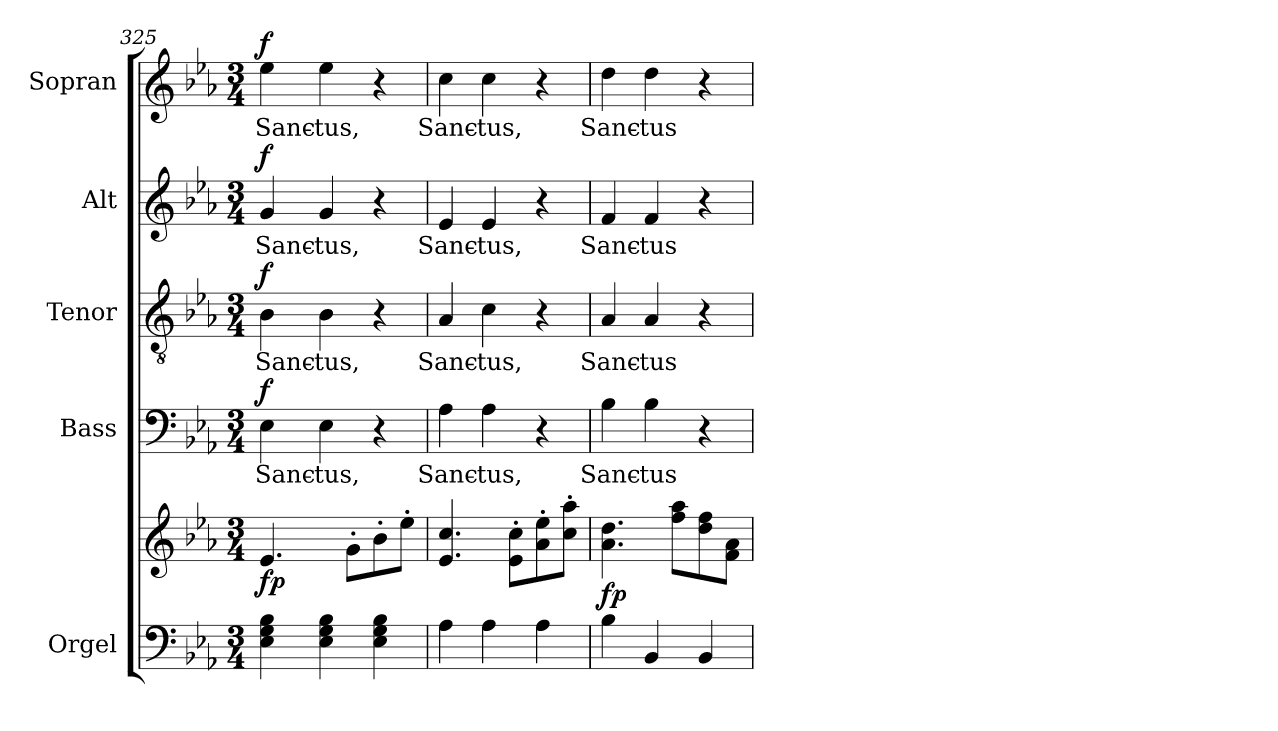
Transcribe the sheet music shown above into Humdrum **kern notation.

**kern	**kern	**dynam	**kern	**text	**dynam	**kern	**text	**dynam	**kern	**text	**dynam	**kern	**text	**dynam
*part5	*part5	*part5	*part4	*part4	*part4	*part3	*part3	*part3	*part2	*part2	*part2	*part1	*part1	*part1
*staff6	*staff5	*staff5/6	*staff4	*staff4	*staff4	*staff3	*staff3	*staff3	*staff2	*staff2	*staff2	*staff1	*staff1	*staff1
*I"Orgel	*	*	*I"Bass	*	*	*I"Tenor	*	*	*I"Alt	*	*	*I"Sopran	*	*
*I'Org.	*	*	*I'B.	*	*	*I'T.	*	*	*I'A.	*	*	*I'S.	*	*
*clefF4	*clefG2	*	*clefF4	*	*	*clefGv2	*	*	*clefG2	*	*	*clefG2	*	*
*k[b-e-a-]	*k[b-e-a-]	*	*k[b-e-a-]	*	*	*k[b-e-a-]	*	*	*k[b-e-a-]	*	*	*k[b-e-a-]	*	*
*E-:	*E-:	*	*E-:	*	*	*E-:	*	*	*E-:	*	*	*E-:	*	*
*M3/4	*M3/4	*	*M3/4	*	*	*M3/4	*	*	*M3/4	*	*	*M3/4	*	*
=325	=325	=325	=325	=325	=325	=325	=325	=325	=325	=325	=325	=325	=325	=325
!	!	!LO:DY:b	!	!LO:LY:b	!LO:DY:a	!	!LO:LY:b	!LO:DY:a	!	!LO:LY:b	!LO:DY:a	!	!LO:LY:b	!LO:DY:a
4E-\ 4G\ 4B-\	4.e-/	fp	4E-\	Sanc-	f	4B-\	Sanc-	f	4g/	Sanc-	f	4ee-\	Sanc-	f
!	!	!	!	!LO:LY:b	!	!	!LO:LY:b	!	!	!LO:LY:b	!	!	!LO:LY:b	!
4E-\ 4G\ 4B-\	.	.	4E-\	-tus,	.	4B-\	-tus,	.	4g/	-tus,	.	4ee-\	-tus,	.
.	8g'>\L	.	.	.	.	.	.	.	.	.	.	.	.	.
4E-\ 4G\ 4B-\	8b-'>\	.	4r	.	.	4r	.	.	4r	.	.	4r	.	.
.	8ee-'>\J	.	.	.	.	.	.	.	.	.	.	.	.	.
=326	=326	=326	=326	=326	=326	=326	=326	=326	=326	=326	=326	=326	=326	=326
!	!	!	!	!LO:LY:b	!	!	!LO:LY:b	!	!	!LO:LY:b	!	!	!LO:LY:b	!
4A-\	4.e-/ 4.cc/	.	4A-\	Sanc-	.	4A-/	Sanc-	.	4e-/	Sanc-	.	4cc\	Sanc-	.
!	!	!	!	!LO:LY:b	!	!	!LO:LY:b	!	!	!LO:LY:b	!	!	!LO:LY:b	!
4A-\	.	.	4A-\	-tus,	.	4c\	-tus,	.	4e-/	-tus,	.	4cc\	-tus,	.
.	8e-\'> 8cc\'>L	.	.	.	.	.	.	.	.	.	.	.	.	.
4A-\	8a-\'> 8ee-\'>	.	4r	.	.	4r	.	.	4r	.	.	4r	.	.
.	8cc\'> 8aa-\'>J	.	.	.	.	.	.	.	.	.	.	.	.	.
=327	=327	=327	=327	=327	=327	=327	=327	=327	=327	=327	=327	=327	=327	=327
!	!	!LO:DY:b	!	!LO:LY:b	!	!	!LO:LY:b	!	!	!LO:LY:b	!	!	!LO:LY:b	!
4B-\	4.a-\ 4.dd\	fp	4B-\	Sanc-	.	4A-/	Sanc-	.	4f/	Sanc-	.	4dd\	Sanc-	.
!	!	!	!	!LO:LY:b	!	!	!LO:LY:b	!	!	!LO:LY:b	!	!	!LO:LY:b	!
4BB-/	.	.	4B-\	-tus	.	4A-/	-tus	.	4f/	-tus	.	4dd\	-tus	.
.	8ff\ 8aa-\L	.	.	.	.	.	.	.	.	.	.	.	.	.
4BB-/	8dd\ 8ff\	.	4r	.	.	4r	.	.	4r	.	.	4r	.	.
.	8f\ 8a-\J	.	.	.	.	.	.	.	.	.	.	.	.	.
=	=	=	=	=	=	=	=	=	=	=	=	=	=	=
*-	*-	*-	*-	*-	*-	*-	*-	*-	*-	*-	*-	*-	*-	*-
